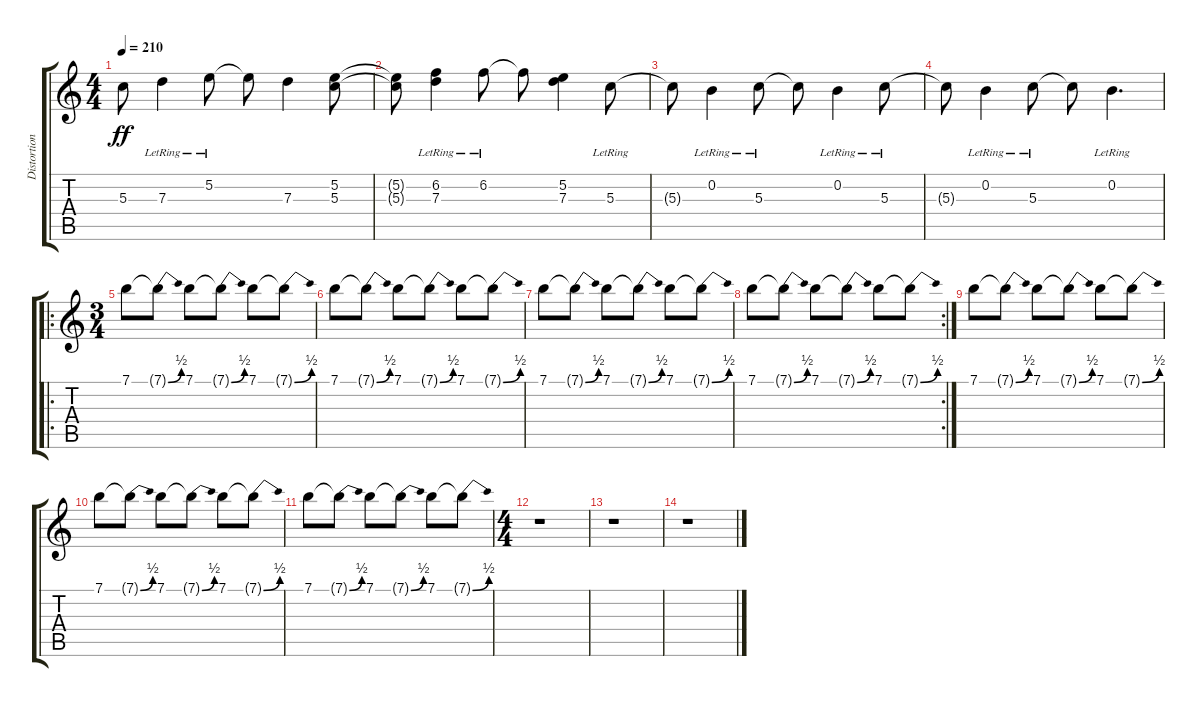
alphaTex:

\track ("Distortion Guitar 1" "Distortion") {instrument distortionguitar}
\staff {score tabs}
\tuning (E4 B3 G3 D3 A2 D2) {hide}
\ts (4 4)
\tempo 210
\clef g2
\ks c
5.3{t}.8{dy ff} 7.3{lr}.4 5.2{lr}.8 5.2{t}.8 7.3.4 (5.2 5.3).8 |
(5.2{t} 5.3{t}).8 (6.2{lr} 7.3{lr}).4 6.2{lr}.8 6.2{t}.8 (5.2 7.3).4 5.3{lr}.8 |
5.3{t}.8 0.2{lr}.4 5.3{lr}.8 5.3{t}.8 0.2{lr}.4 5.3{lr}.8 |
5.3{t}.8 0.2{lr}.4 5.3{lr}.8 5.3{t}.8 0.2{lr}.4{d} |
\ro
\ts (3 4)
7.1.8 7.1{be (bend 0 0 60 2) t}.8 7.1.8 7.1{be (bend 0 0 60 2) t}.8 7.1.8 7.1{be (bend 0 0 60 2) t}.8 |
7.1.8 7.1{be (bend 0 0 60 2) t}.8 7.1.8 7.1{be (bend 0 0 60 2) t}.8 7.1.8 7.1{be (bend 0 0 60 2) t}.8 |
7.1.8 7.1{be (bend 0 0 60 2) t}.8 7.1.8 7.1{be (bend 0 0 60 2) t}.8 7.1.8 7.1{be (bend 0 0 60 2) t}.8 |
\rc 2
7.1.8 7.1{be (bend 0 0 60 2) t}.8 7.1.8 7.1{be (bend 0 0 60 2) t}.8 7.1.8 7.1{be (bend 0 0 60 2) t}.8 |
7.1.8 7.1{be (bend 0 0 60 2) t}.8 7.1.8 7.1{be (bend 0 0 60 2) t}.8 7.1.8 7.1{be (bend 0 0 60 2) t}.8 |
7.1.8 7.1{be (bend 0 0 60 2) t}.8 7.1.8 7.1{be (bend 0 0 60 2) t}.8 7.1.8 7.1{be (bend 0 0 60 2) t}.8 |
7.1.8 7.1{be (bend 0 0 60 2) t}.8 7.1.8 7.1{be (bend 0 0 60 2) t}.8 7.1.8 7.1{be (bend 0 0 60 2) t}.8 |
\ts (4 4)
r.1 |
r.1 |
r.1
